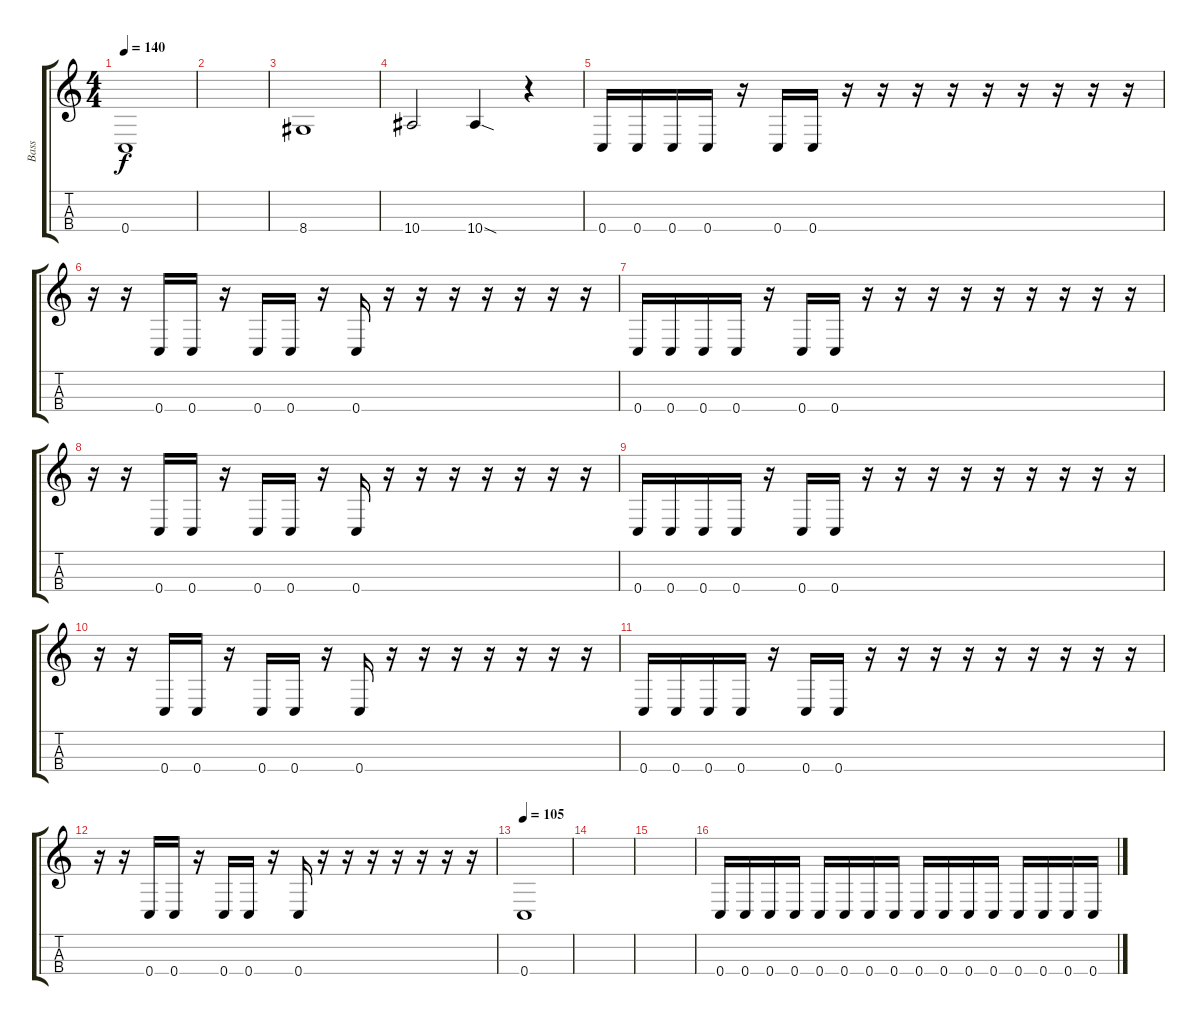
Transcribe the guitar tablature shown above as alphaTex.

\track ("Bass" "Bass") {instrument electricbassfinger}
\staff {score tabs}
\tuning (F3 C3 G2 C2) {hide}
\ts (4 4)
\tempo 140
\clef g2
\ks c
0.4.1{dy f} |
|
8.4.1 |
10.4.2 10.4{sod}.4 r.4 |
0.4.16 0.4.16 0.4.16 0.4.16 r.16 0.4.16 0.4.16 r.16 r.16 r.16 r.16 r.16 r.16 r.16 r.16 r.16 |
r.16 r.16 0.4.16 0.4.16 r.16 0.4.16 0.4.16 r.16 0.4.16 r.16 r.16 r.16 r.16 r.16 r.16 r.16 |
0.4.16 0.4.16 0.4.16 0.4.16 r.16 0.4.16 0.4.16 r.16 r.16 r.16 r.16 r.16 r.16 r.16 r.16 r.16 |
r.16 r.16 0.4.16 0.4.16 r.16 0.4.16 0.4.16 r.16 0.4.16 r.16 r.16 r.16 r.16 r.16 r.16 r.16 |
0.4.16 0.4.16 0.4.16 0.4.16 r.16 0.4.16 0.4.16 r.16 r.16 r.16 r.16 r.16 r.16 r.16 r.16 r.16 |
r.16 r.16 0.4.16 0.4.16 r.16 0.4.16 0.4.16 r.16 0.4.16 r.16 r.16 r.16 r.16 r.16 r.16 r.16 |
0.4.16 0.4.16 0.4.16 0.4.16 r.16 0.4.16 0.4.16 r.16 r.16 r.16 r.16 r.16 r.16 r.16 r.16 r.16 |
r.16 r.16 0.4.16 0.4.16 r.16 0.4.16 0.4.16 r.16 0.4.16 r.16 r.16 r.16 r.16 r.16 r.16 r.16 |
\tempo 105
0.4.1 |
|
|
0.4.16 0.4.16 0.4.16 0.4.16 0.4.16 0.4.16 0.4.16 0.4.16 0.4.16 0.4.16 0.4.16 0.4.16 0.4.16 0.4.16 0.4.16 0.4.16
